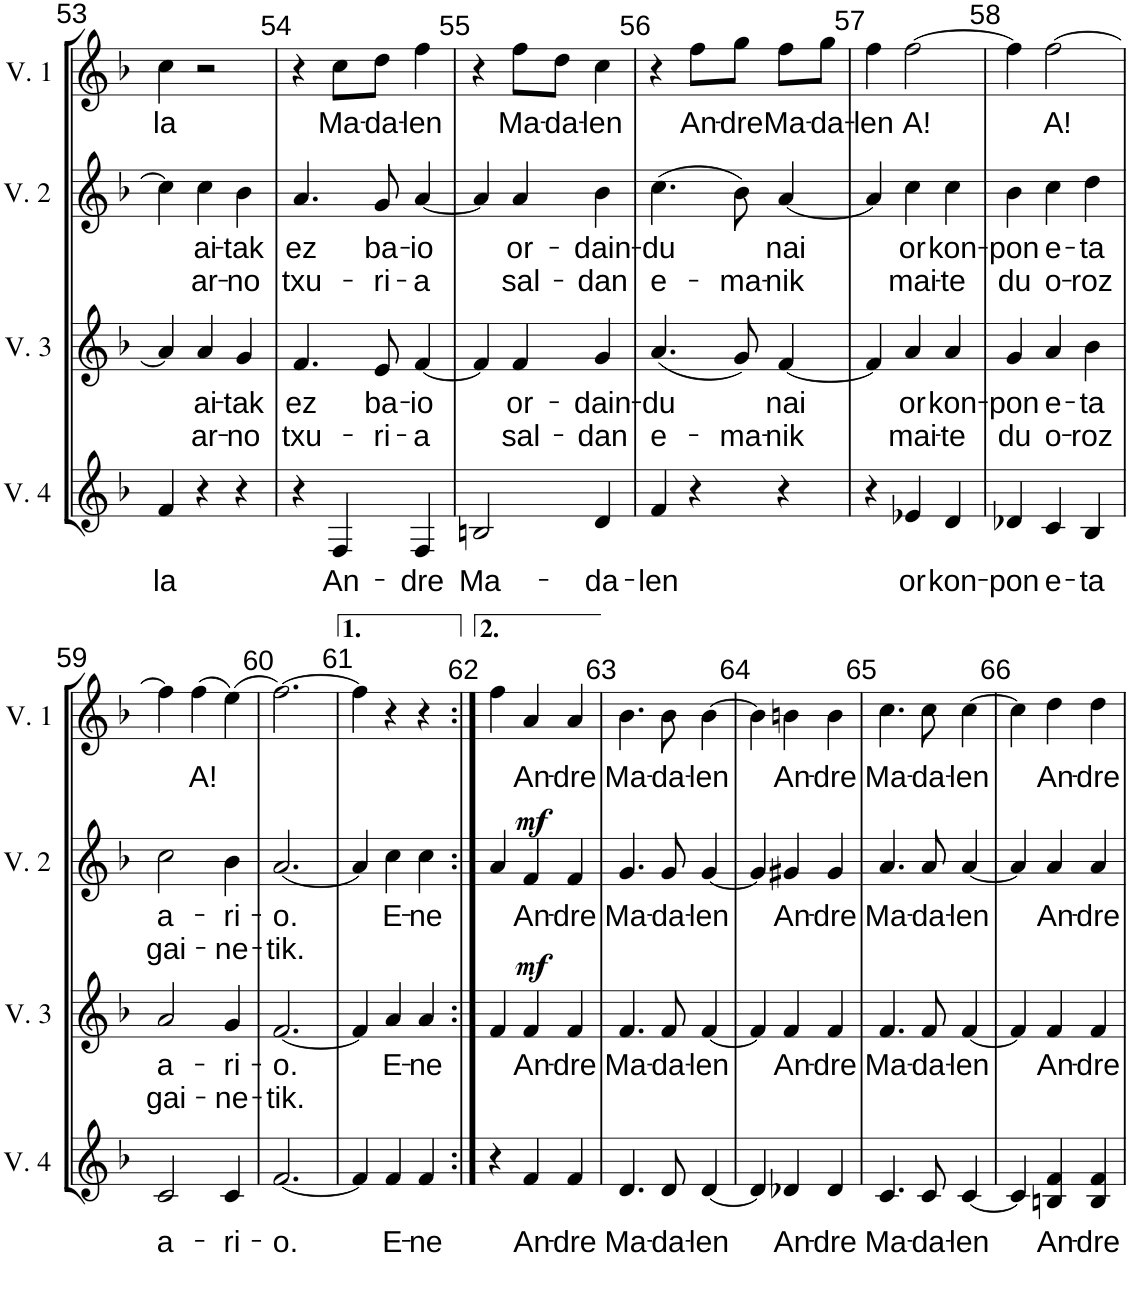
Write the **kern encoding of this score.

**kern	**text	**kern	**text	**text	**dynam	**kern	**text	**text	**dynam	**kern	**text
*part4	*part4	*part3	*part3	*part3	*part3	*part2	*part2	*part2	*part2	*part1	*part1
*staff4	*staff4	*staff3	*staff3	*staff3	*staff3	*staff2	*staff2	*staff2	*staff2	*staff1	*staff1
*I"Voix 4	*	*I"Voix 3	*	*	*	*I"Voix 2	*	*	*	*I"Voix 1	*
*I'V. 4	*	*I'V. 3	*	*	*	*I'V. 2	*	*	*	*I'V. 1	*
!!LO:PB:g=z
*clefG2	*	*clefG2	*	*	*	*clefG2	*	*	*	*clefG2	*
*k[b-]	*	*k[b-]	*	*	*	*k[b-]	*	*	*	*k[b-]	*
*M3/4	*	*M3/4	*	*	*	*M3/4	*	*	*	*M3/4	*
=53	=53	=53	=53	=53	=53	=53	=53	=53	=53	=53	=53
!	!LO:LY:b	!	!	!	!	!	!	!	!	!	!LO:LY:b
4f/	la	4a/]	.	.	.	4cc\]	.	.	.	4cc\	la
!	!	!	!LO:LY:b	!LO:LY:b	!	!	!LO:LY:b	!LO:LY:b	!	!	!
4r	.	4a/	ai-	ar-	.	4cc\	ai-	ar-	.	2r	.
!	!	!	!LO:LY:b	!LO:LY:b	!	!	!LO:LY:b	!LO:LY:b	!	!	!
4r	.	4g/	-tak	-no	.	4b-\	-tak	-no	.	.	.
=54	=54	=54	=54	=54	=54	=54	=54	=54	=54	=54	=54
!	!	!	!LO:LY:b	!LO:LY:b	!	!	!LO:LY:b	!LO:LY:b	!	!	!
4r	.	4.f/	ez	txu-	.	4.a/	ez	txu-	.	4r	.
!	!LO:LY:b	!	!	!	!	!	!	!	!	!	!LO:LY:b
4F/	An-	.	.	.	.	.	.	.	.	8cc\L	Ma-
!	!	!	!LO:LY:b	!LO:LY:b	!	!	!LO:LY:b	!LO:LY:b	!	!	!LO:LY:b
.	.	8e/	ba-	-ri-	.	8g/	ba-	-ri-	.	8dd\J	-da-
!	!LO:LY:b	!	!LO:LY:b	!LO:LY:b	!	!	!LO:LY:b	!LO:LY:b	!	!	!LO:LY:b
4F/	-dre	[4f/	-io	-a	.	[4a/	-io	-a	.	4ff\	-len
=55	=55	=55	=55	=55	=55	=55	=55	=55	=55	=55	=55
!	!LO:LY:b	!	!	!	!	!	!	!	!	!	!
2Bn/	Ma-	4f/]	.	.	.	4a/]	.	.	.	4r	.
!	!	!	!LO:LY:b	!LO:LY:b	!	!	!LO:LY:b	!LO:LY:b	!	!	!LO:LY:b
.	.	4f/	or-	sal-	.	4a/	or-	sal-	.	8ff\L	Ma-
!	!	!	!	!	!	!	!	!	!	!	!LO:LY:b
.	.	.	.	.	.	.	.	.	.	8dd\J	-da-
!	!LO:LY:b	!	!LO:LY:b	!LO:LY:b	!	!	!LO:LY:b	!LO:LY:b	!	!	!LO:LY:b
4d/	-da-	4g/	-dain-	-dan	.	4b-\	-dain-	-dan	.	4cc\	-len
=56	=56	=56	=56	=56	=56	=56	=56	=56	=56	=56	=56
!	!LO:LY:b	!	!LO:LY:b	!LO:LY:b	!	!	!LO:LY:b	!LO:LY:b	!	!	!
4f/	-len	(4.a/	-du	e-	.	(4.cc\	-du	e-	.	4r	.
!	!	!	!	!	!	!	!	!	!	!	!LO:LY:b
4r	.	.	.	.	.	.	.	.	.	8ff\L	An-
!	!	!	!	!LO:LY:b	!	!	!	!LO:LY:b	!	!	!LO:LY:b
.	.	8g/)	.	-ma-	.	8b-\)	.	-ma-	.	8gg\J	-dre
!	!	!	!LO:LY:b	!LO:LY:b	!	!	!LO:LY:b	!LO:LY:b	!	!	!LO:LY:b
4r	.	[4f/	nai	-nik	.	[4a/	nai	-nik	.	8ff\L	Ma-
!	!	!	!	!	!	!	!	!	!	!	!LO:LY:b
.	.	.	.	.	.	.	.	.	.	8gg\J	-da-
=57	=57	=57	=57	=57	=57	=57	=57	=57	=57	=57	=57
!	!	!	!	!	!	!	!	!	!	!	!LO:LY:b
4r	.	4f/]	.	.	.	4a/]	.	.	.	4ff\	-len
!	!LO:LY:b	!	!LO:LY:b	!LO:LY:b	!	!	!LO:LY:b	!LO:LY:b	!	!	!LO:LY:b
4e-X/	or	4a/	or	mai-	.	4cc\	or	mai-	.	[2ff\	A!
!	!LO:LY:b	!	!LO:LY:b	!LO:LY:b	!	!	!LO:LY:b	!LO:LY:b	!	!	!
4d/	kon-	4a/	kon-	-te	.	4cc\	kon-	-te	.	.	.
=58	=58	=58	=58	=58	=58	=58	=58	=58	=58	=58	=58
!	!LO:LY:b	!	!LO:LY:b	!LO:LY:b	!	!	!LO:LY:b	!LO:LY:b	!	!	!
4d-X/	-pon	4g/	-pon	du	.	4b-\	-pon	du	.	4ff\]	.
!	!LO:LY:b	!	!LO:LY:b	!LO:LY:b	!	!	!LO:LY:b	!LO:LY:b	!	!	!LO:LY:b
4c/	e-	4a/	e-	o-	.	4cc\	e-	o-	.	[2ff\	A!
!	!LO:LY:b	!	!LO:LY:b	!LO:LY:b	!	!	!LO:LY:b	!LO:LY:b	!	!	!
4B-/	-ta	4b-\	-ta	-roz	.	4dd\	-ta	-roz	.	.	.
!!LO:LB:g=z
=59	=59	=59	=59	=59	=59	=59	=59	=59	=59	=59	=59
!	!LO:LY:b	!	!LO:LY:b	!LO:LY:b	!	!	!LO:LY:b	!LO:LY:b	!	!	!
2c/	a-	2a/	a-	gai-	.	2cc\	a-	gai-	.	4ff\]	.
!	!	!	!	!	!	!	!	!	!	!	!LO:LY:b
.	.	.	.	.	.	.	.	.	.	(4ff\	A!
!	!LO:LY:b	!	!LO:LY:b	!LO:LY:b	!	!	!LO:LY:b	!LO:LY:b	!	!	!
4c/	-ri-	4g/	-ri-	-ne-	.	4b-\	-ri-	-ne-	.	(4ee\)	.
=60	=60	=60	=60	=60	=60	=60	=60	=60	=60	=60	=60
!	!LO:LY:b	!	!LO:LY:b	!LO:LY:b	!	!	!LO:LY:b	!LO:LY:b	!	!	!
[2.f/	-o.	[2.f/	-o.	-tik.	.	[2.a/	-o.	-tik.	.	[2.ff\)	.
=61	=61	=61	=61	=61	=61	=61	=61	=61	=61	=61	=61
4f/]	.	4f/]	.	.	.	4a/]	.	.	.	4ff\]	.
!	!LO:LY:b	!	!LO:LY:b	!	!	!	!LO:LY:b	!	!	!	!
4f/	E-	4a/	E-	.	.	4cc\	E-	.	.	4r	.
!	!LO:LY:b	!	!LO:LY:b	!	!	!	!LO:LY:b	!	!	!	!
4f/	-ne	4a/	-ne	.	.	4cc\	-ne	.	.	4r	.
=62:|!	=62:|!	=62:|!	=62:|!	=62:|!	=62:|!	=62:|!	=62:|!	=62:|!	=62:|!	=62:|!	=62:|!
*	*	*	*	*	*	*^	*	*	*	*	*
4r	.	4f/	.	.	.	4a/	4.ryy	.	.	.	4ff\	.
!	!LO:LY:b	!	!LO:LY:b	!	!LO:DY:a	!	!	!LO:LY:b	!	!	!	!LO:LY:b
4f/	An-	4f/	An-	.	mf	4f/	.	An-	.	.	4a/	An-
!	!	!	!	!	!	!	!	!	!	!LO:DY:a	!	!
.	.	.	.	.	.	.	4.ryy	.	.	mf	.	.
!	!LO:LY:b	!	!LO:LY:b	!	!	!	!	!LO:LY:b	!	!	!	!LO:LY:b
4f/	-dre	4f/	-dre	.	.	4f/	.	-dre	.	.	4a/	-dre
=63	=63	=63	=63	=63	=63	=63	=63	=63	=63	=63	=63	=63
!	!LO:LY:b	!	!LO:LY:b	!	!	!	!	!LO:LY:b	!	!	!	!LO:LY:b
*	*	*	*	*	*	*v	*v	*	*	*	*	*
4.d/	Ma-	4.f/	Ma-	.	.	4.g/	Ma-	.	.	4.b-\	Ma-
!	!LO:LY:b	!	!LO:LY:b	!	!	!	!LO:LY:b	!	!	!	!LO:LY:b
8d/	-da-	8f/	-da-	.	.	8g/	-da-	.	.	8b-\	-da-
!	!LO:LY:b	!	!LO:LY:b	!	!	!	!LO:LY:b	!	!	!	!LO:LY:b
[4d/	-len	[4f/	-len	.	.	[4g/	-len	.	.	[4b-\	-len
=64	=64	=64	=64	=64	=64	=64	=64	=64	=64	=64	=64
4d/]	.	4f/]	.	.	.	4g/]	.	.	.	4b-\]	.
!	!LO:LY:b	!	!LO:LY:b	!	!	!	!LO:LY:b	!	!	!	!LO:LY:b
4d-X/	An-	4f/	An-	.	.	4g#X/	An-	.	.	4bn\	An-
!	!LO:LY:b	!	!LO:LY:b	!	!	!	!LO:LY:b	!	!	!	!LO:LY:b
4d-/	-dre	4f/	-dre	.	.	4g#/	-dre	.	.	4b\	-dre
=65	=65	=65	=65	=65	=65	=65	=65	=65	=65	=65	=65
!	!LO:LY:b	!	!LO:LY:b	!	!	!	!LO:LY:b	!	!	!	!LO:LY:b
4.c/	Ma-	4.f/	Ma-	.	.	4.a/	Ma-	.	.	4.cc\	Ma-
!	!LO:LY:b	!	!LO:LY:b	!	!	!	!LO:LY:b	!	!	!	!LO:LY:b
8c/	-da-	8f/	-da-	.	.	8a/	-da-	.	.	8cc\	-da-
!	!LO:LY:b	!	!LO:LY:b	!	!	!	!LO:LY:b	!	!	!	!LO:LY:b
[4c/	-len	[4f/	-len	.	.	[4a/	-len	.	.	[4cc\	-len
=66	=66	=66	=66	=66	=66	=66	=66	=66	=66	=66	=66
4c/]	.	4f/]	.	.	.	4a/]	.	.	.	4cc\]	.
!	!LO:LY:b	!	!LO:LY:b	!	!	!	!LO:LY:b	!	!	!	!LO:LY:b
4Bn/ 4f/	An-	4f/	An-	.	.	4a/	An-	.	.	4dd\	An-
!	!LO:LY:b	!	!LO:LY:b	!	!	!	!LO:LY:b	!	!	!	!LO:LY:b
4B/ 4f/	-dre	4f/	-dre	.	.	4a/	-dre	.	.	4dd\	-dre
=	=	=	=	=	=	=	=	=	=	=	=
*-	*-	*-	*-	*-	*-	*-	*-	*-	*-	*-	*-
